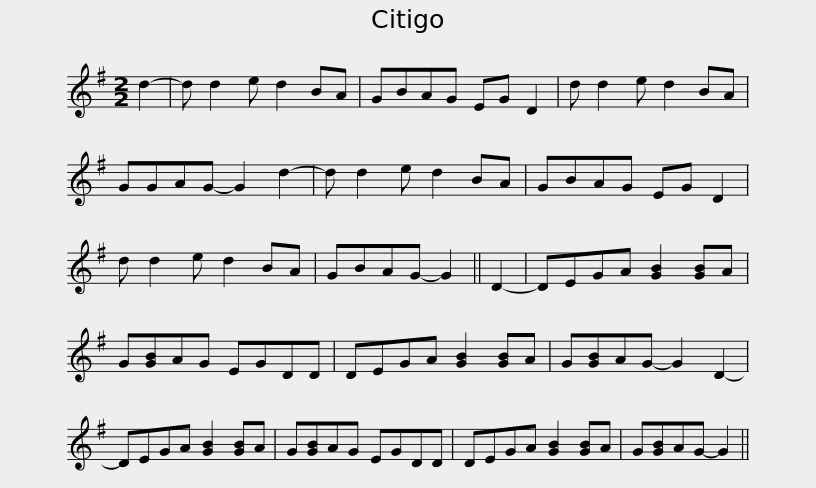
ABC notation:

X:1
L:1/8
M:2/2
I:linebreak $
K:G
V:1 treble
V:1
 d2- | d d2 e d2 BA | GBAG EG D2 | d d2 e d2 BA | GGAG- G2 d2- | %5
 d d2 e d2 BA | GBAG EG D2 |$ d d2 e d2 BA | GBAG- G2 || D2- | %10
 DEGA [GB]2 [GB]A | G[GB]AG EGDD | DEGA [GB]2 [GB]A | G[GB]AG- G2 D2- |$ DEGA [GB]2 [GB]A | %15
 G[GB]AG EGDD | DEGA [GB]2 [GB]A | G[GB]AG- G2 || %18
